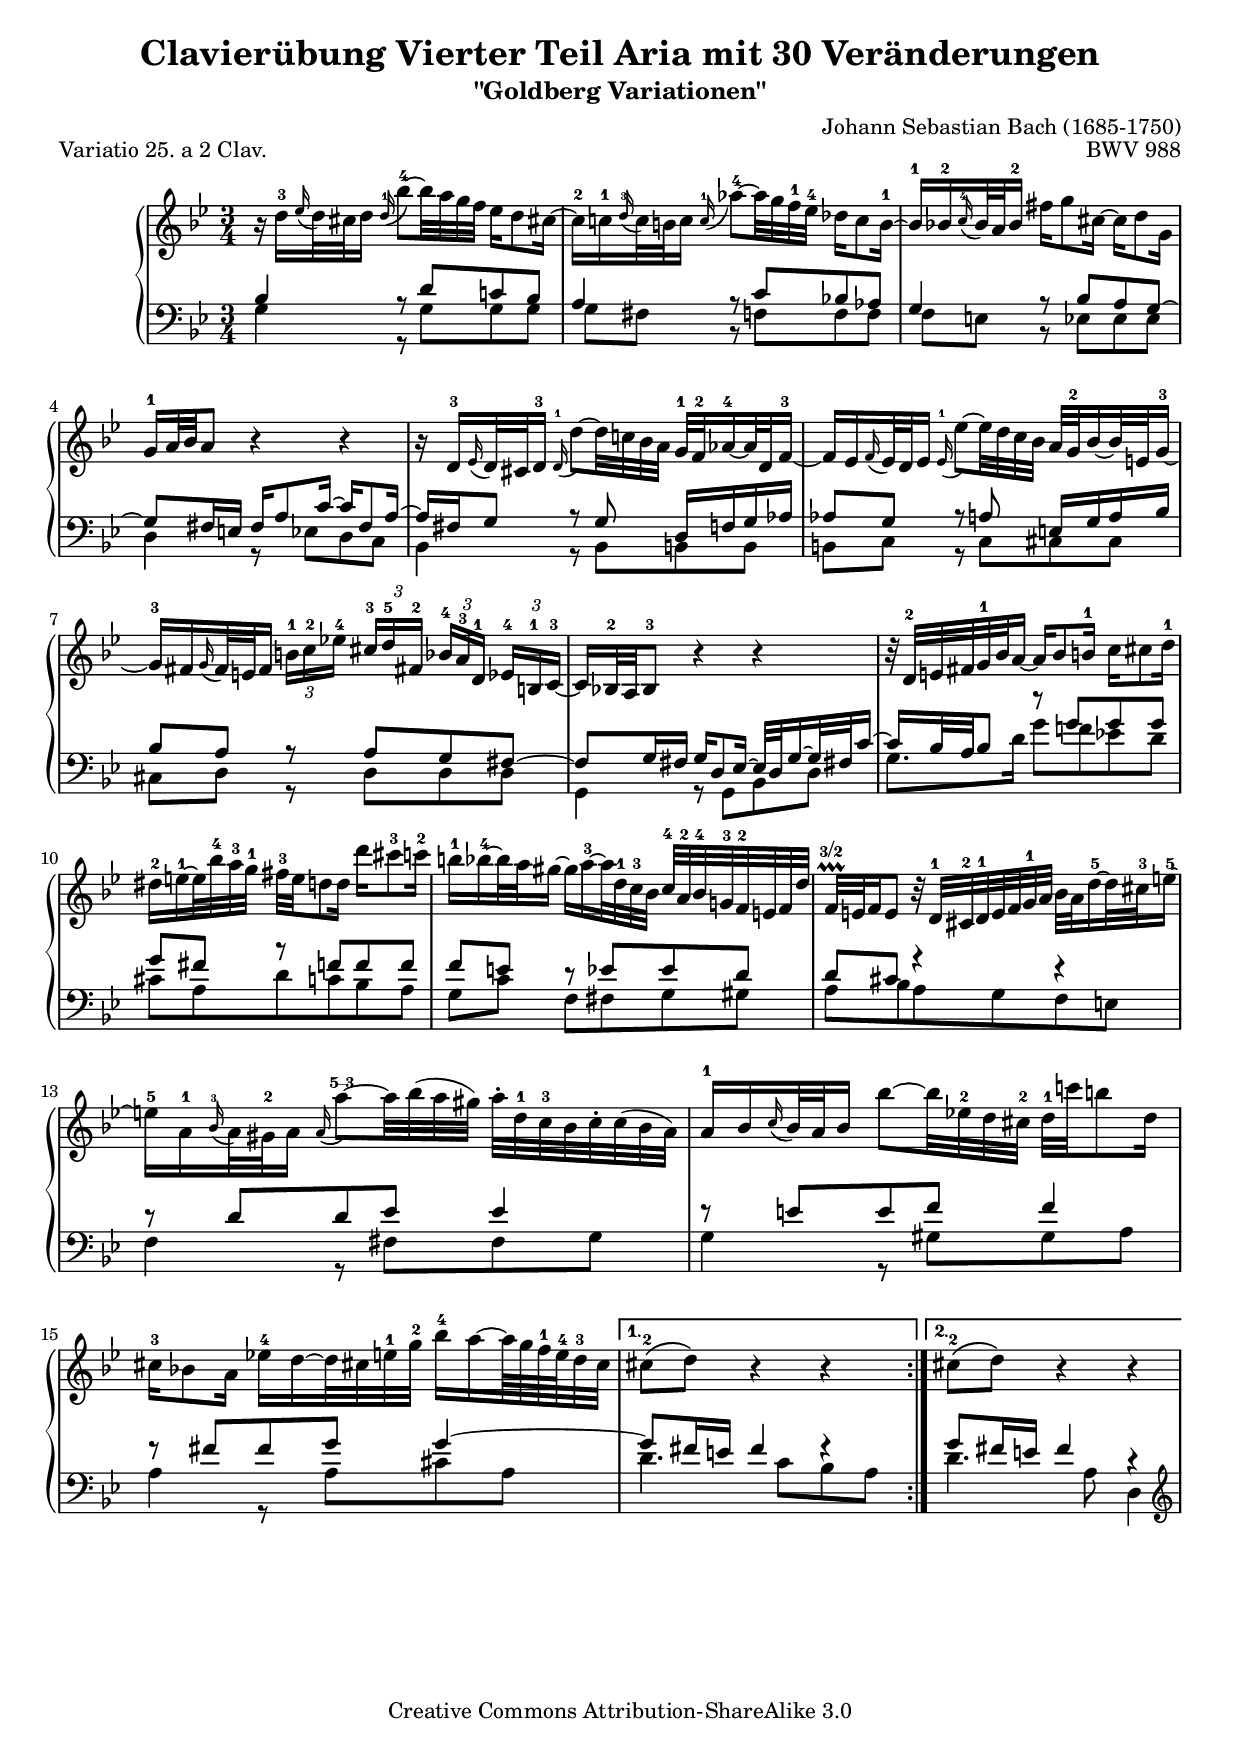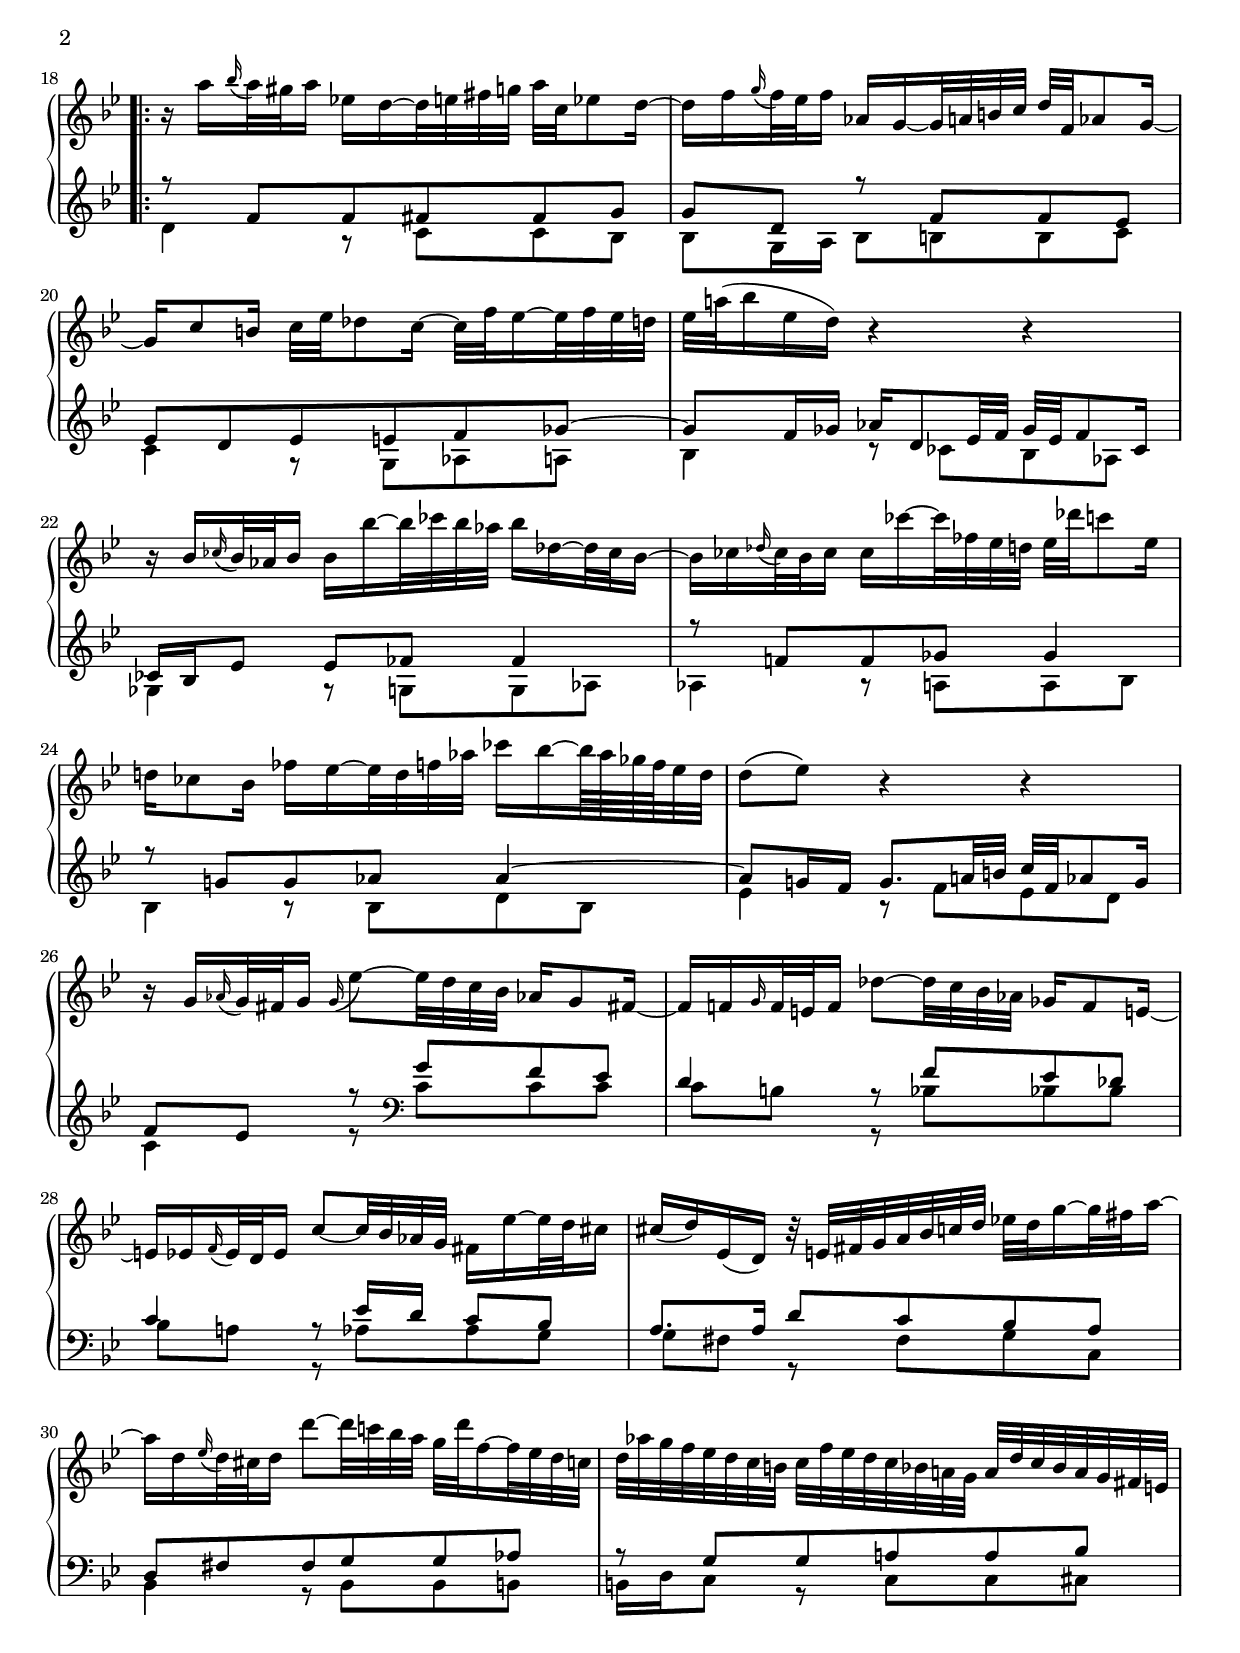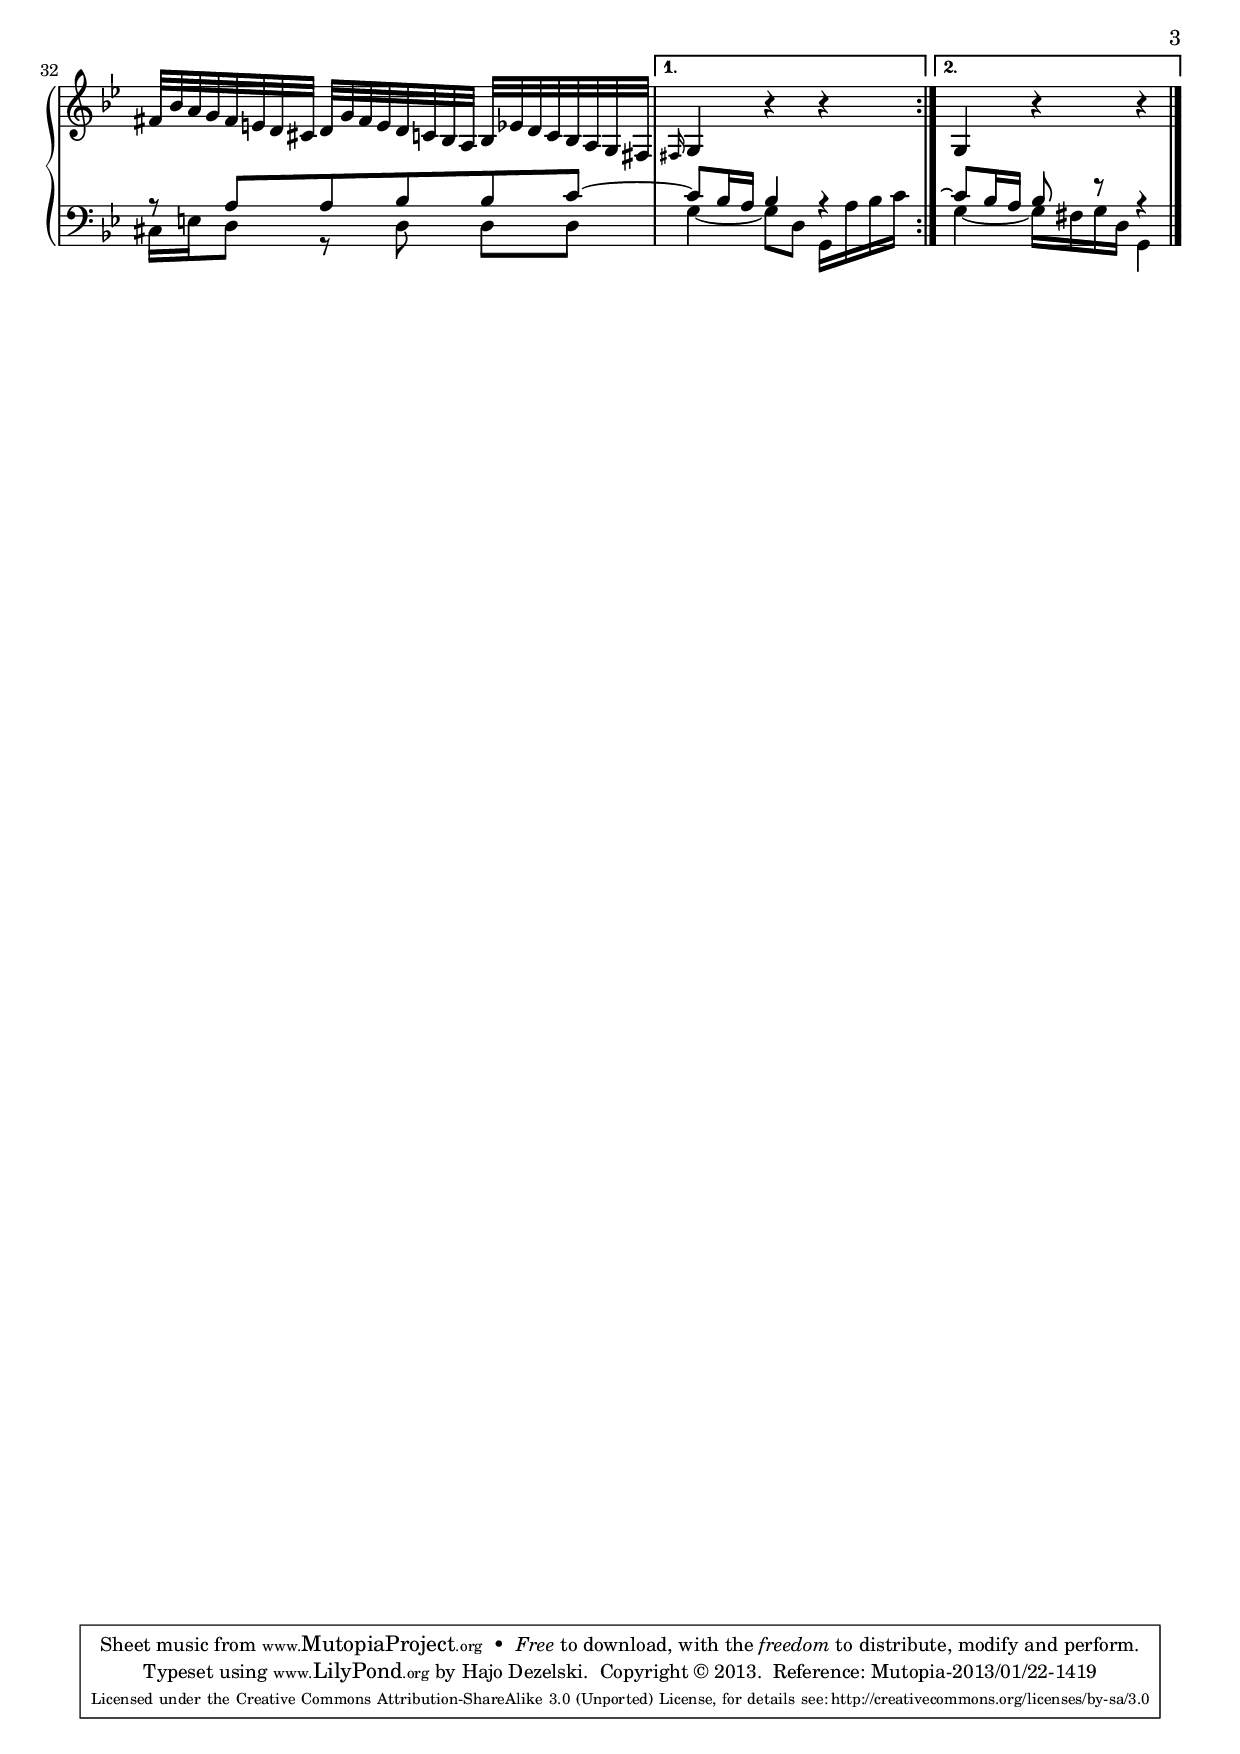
\version "2.16.1"

\paper {
	%top-system-spacing #'basic-distance = #0.0
	indent = 0.0
	%line-width = 20.0\cm
	ragged-bottom = ##t
	ragged-last-bottom = ##t
}

#(set-default-paper-size "a4")

#(set-global-staff-size 19)

\header {
	title = "Clavierübung Vierter Teil Aria mit 30 Veränderungen"
	subtitle = "\"Goldberg Variationen\""
	piece = "Variatio 25. a 2 Clav."
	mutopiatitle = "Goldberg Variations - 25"
	composer = "Johann Sebastian Bach (1685-1750)"
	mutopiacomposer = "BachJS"
	opus = "BWV 988"
	date = "1741"
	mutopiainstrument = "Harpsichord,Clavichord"
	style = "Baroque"
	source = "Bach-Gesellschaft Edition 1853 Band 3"
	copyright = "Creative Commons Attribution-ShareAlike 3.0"
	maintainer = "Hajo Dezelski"
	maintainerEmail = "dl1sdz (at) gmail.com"

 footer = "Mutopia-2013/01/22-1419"
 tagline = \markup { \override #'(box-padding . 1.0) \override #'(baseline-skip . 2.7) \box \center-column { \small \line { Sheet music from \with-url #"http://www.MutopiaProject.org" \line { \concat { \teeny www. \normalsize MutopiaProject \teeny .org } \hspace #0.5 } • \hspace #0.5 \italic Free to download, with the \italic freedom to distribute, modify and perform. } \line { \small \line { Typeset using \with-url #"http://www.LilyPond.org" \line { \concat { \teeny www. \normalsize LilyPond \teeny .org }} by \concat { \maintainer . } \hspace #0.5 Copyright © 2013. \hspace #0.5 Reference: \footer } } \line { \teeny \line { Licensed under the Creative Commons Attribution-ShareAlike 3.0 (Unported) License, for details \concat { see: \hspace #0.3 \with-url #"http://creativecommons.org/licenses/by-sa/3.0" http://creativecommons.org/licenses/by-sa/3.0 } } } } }
}

soprano = \relative d'' {
	\repeat volta 2 { %begin repeated section
		r16 d16-3 [ \appoggiatura es16 d32 cis d16 ] \once \override Slur #'direction = #UP \appoggiatura d16-1 bes'8-4 ~ [ bes32 a g f ] es16 [ d8 cis!16 ~ ] | \noBreak % 1
		cis16-2 [ c-1 \appoggiatura d16-3 c32 b c16 ]  \appoggiatura  c16-1 as'8-4 ~ [ as32 g f-1 es-4 ] des16 [ c8 b16-1 ~ ] | \noBreak % 2
		b16-1 [ bes-2  \appoggiatura  c16-4 bes32 a bes16-2 ] fis' [ g8 cis,16 ~ ] cis [ d8 g,16 ] |% 3
		g16-1 [ a32 bes a8 ] r4 r4 | \noBreak % 4
		r16 d,16-3 [ \appoggiatura ees16 d32 cis d16-3 ] \appoggiatura d16-1 d'8 ~ [ d32 c! bes a ] g-1 [ f-2 as16-4 ~ as32 d, f16-3 ~ ] |  \noBreak% 5
		f16 [ es  \appoggiatura  f16 es32 d es16 ] \appoggiatura es16-1  es'8 ~ [ es32 d c bes ] a32 [ g-2 bes16 ~ bes32 e,32 g16-3 ~] |  % 6
		g16-3 [ fis \appoggiatura g16 fis32 e fis16 ] 
		\times 2/3 { b16-1 [ c-2 es!-4 ] } 
		\times 2/3 { cis16-3  [d-5 fis,!-2 ] } 
		\times 2/3 { bes16-4 [ a-3 d,-1] } 
		\times 2/3 { es16-4 [ b-1 c-3 ~ ] } | \noBreak% 7
		c16 [ bes!32-2 a bes8-3 ] r4 r4 | \noBreak% 8
		r32 d32-2 [ e fis g-1 bes  a16 ~ ] a16 [ bes8 b16-1 ] c16 [ cis8 d16-1 ] | % 9
		dis16-2 [ e-1 ~ e32 bes'-4 a-3 g-1 ] fis-3 [ e d8 d16 ] d' [ cis8-3 c16-2 ] | % 10
		b16-1 [ bes-4 ~ bes32 a gis16 ~ ] gis [ a-3 ~ a32 d,-1 c-3 bes ] c-4 [ a-2 bes-4 g!-3 f-2 e f d' ] | \noBreak% 11
		f,32 \prallprall\finger "3/2" [ e f16 e8 ] r32 d32-1 [ cis-2 d-1 e f g-1 a ] bes [ a d16-5 ~ d32 cis-3 e16-5 ~ ] | % 12
		e16-5 [ a,-1 \appoggiatura bes16-3 a32 gis-2 a16 ] \once \override Slur #'direction = #UP  \appoggiatura a16 a'8\finger "5--3" ~ [ a32 bes (a gis ) ] a-. [ d,-1 c-3 bes c-. c (bes a ) ] | % 13
		a16-1 [ bes \appoggiatura c16 bes32 a bes16 ] bes'8 ~ [ bes32 es,!-2 d cis-2 ] d-1 [ c'! b8 d,16 ] | \break% 14
		cis16-3 [ bes!8 a16 ] es'!16-4 [ d ~ d32 cis! e-1 g-2 ] bes16-4 [ a ~ a64 g f-1 e-4 d32-3 cis ] | % 15 
	} %end of repeated section
	
	\alternative {
		{cis8-2\( [ d\) ] r4 r4 }
		{cis8-2\( [ d\) ] r4 r4 }
	}

 	\repeat volta 2 { %begin repeated section
		r16 a'16 [ \appoggiatura  bes16  a32 gis a16 ] es! [ d ~ d32 e fis g ] a [ c, es8 d16 ~ ] | % 17
		d16 [ f  \appoggiatura g16 f32 es f16 ] as, [ g ~ g32 a b c ] d [ f, as8 g16 ~ ] | % 18
		g16 [ c8 b16 ] c32 [ es des8 c16 ~ ] c32 [ f es16 ~ es32 f es d ] | % 19
		es32 [ a! ( bes16 es, d ) ] r4 r4 | % 20
		r16 bes16 [ \appoggiatura ces16 bes32 as bes16 ] bes [ bes' ~ bes32 ces bes as ] bes16 [ des, ~ des32 ces bes16 ~ ] | % 21
		bes16 [ ces  \appoggiatura des16 ces32 bes ces16 ] ces [ ces' ~ ces32 fes, es d] es [ des' c8 es,16 ] | % 22
		d!16 [ ces8 bes16 ] fes' [ es ~ es32 d f as ] ces16 [ bes ~ bes64 as64 ges64 f64 es32 d ] | % 23
		d8\( [ es8\) ] r4 r4 | % 24
		r16 g,16 [ \appoggiatura as16 g32 fis g16 ] \once \override Slur #'direction = #UP \appoggiatura g16 es'8 ~ [ es32 d c bes ] as!16 [ g8 fis!16 ] ~ | % 25
		fis16 [ f \grace g16 f32 e f16 ] des'8 ~ [ des32 c bes as ] ges16 [ f8 e!16 ~ ] | % 26
		e16 [ es  \appoggiatura f16 es32 d es16 ] c'8 ~ [ c32 bes as g ] fis16 [ es' ~ es32 d cis16 ] | % 27
		cis16 [ (d) es, (d) ] r32 e32 [ fis g a bes c d ] es! [ d g16 ~ g32 fis a16 ~ ] | % 28
		a16 [ d,  \appoggiatura es16 d32 cis d16 ] d'8 ~ [ d32 c! bes a ] g [ d' f,16 ~ f32 es d c ] | % 29
		d32 [ as' g f es d c b ] c [ f es d c bes a! g ] a [ d c bes a g fis e ] | % 30
		fis32 [ bes a g fis e d cis ] d [ g fis e d c bes a ] bes [ es d c bes a g fis ] | % 31	
	} %end repeated section

	\alternative {
		{ \grace fis16  g4 r4 r4 |} % 32 % \grace fis16
		{ g4 r4 r4 \bar "|." |}% 32 
	}
}

%%
%% Bass Clef
%% 

bassOne = \relative c' {
	\repeat volta 2 { %begin repeated section
		\stemUp
		bes4 r8 d8 [ c! bes ] | % 1
		a4 r8 c8 [ bes! as ] | % 2
		g4 r8 bes8 [ a g ~ ] | % 3
		g8 [ fis16 e ] fis [ a8 c16 ~ ] c [ fis,8 a16 ~ ] | % 4
		a16 [ fis g8 ] r8 g8 d16 [ f g as ] | % 5
		as8 [ g ] r8 a e16 [ g a bes ] | % 6
		bes8 [ a ] r8 a [ g fis ~ ] | % 7
		fis8 [ g16 fis ] g [ d8 es16 ~ ] es32 [ d g16 ~ g32 fis! c'16  ~ ] | % 8
		c16 [ bes32 a bes8 ] r8 g' [ g g ] | %9
		g8 [ fis ] r8 f [ f f ] | % 10
		f8 [ e ] r8 es [ es d ] | % 11
		d8 [ cis ] r4 r4 | % 12
		r8 d8 [ d es ] es4 | % 13
		r8 e8 [ e f ] f4 | % 14
		r8 fis8 [ fis g ] g4 ~ | % 15
	} %end of repeated section

	\alternative { 
		{ g8 [ fis16 e ] fis4 fis4\rest }
		{ g8 [ fis16 e ] fis4 r4 }
	}
 
	\repeat volta 2 { %begin repeated section
		r8 f8 [ f fis fis g ] | % 17
		g8 [ d ] r8 f8 [ f es ] | % 18
		es8 [ d es e f ges ~] | % 19
		ges8 [ f16 ges ] as [ d,8 es32 f ] ges [ es f8 ces16 ] | % 20
		ces16 [ bes es8 ] es [ fes ] fes4 | % 21
		r8 f! [ f ges ] ges4 | % 22
		r8 g! [ g as ] as4 ~ | % 23
		as8 [ g!16 f ] g8. [ a32 b ] c [ f, as8 g16 ] | % 24
		f8 [ es ] r8 \clef "bass" g [ f es ] | % 25
		d4 r8 f8 [ es des ] | % 26
		c4 r8 es16 [ d ] c8 [ bes ] | % 27
		a8. [ a16 ] d8 [ c bes a ] | % 28
		d,8 [ fis fis g g as ] | % 29
		r8 g [ g a! a bes ] | % 30
		r8 a [ a bes bes c ~ ] | % 31
	} %end repeated section

	\alternative {
		{c8 [ bes16 a ] bes4 r4 |} % 32
		{c8\repeatTie [ bes16 a ] bes8 r8 r4 |} % 34
	}
}

bassTwo = \relative g {
	\repeat volta 2 { %begin repeated section
		\stemDown	 
		g4 r8 g8 [ g g ] | % 1
		g8 [ fis ] b, \rest f' [ f f ] | % 2
		f8 [ e ] b8\rest es8 [ es es ] | % 3
		d4 r8 es8 [ d  c ] | % 4
		bes4 r8 bes8 [ b b ] | % 5
		b8 [ c ] r8 c8 [ cis cis ] | % 6
		cis8 [ d ] r8 d [ d d ] | % 7
		g,4 r8 g [ bes d ] | % 8
		g8. [ d'16 ] g8 [ f! es! d ] | % 9
		cis8 [ a d c bes a ] | % 10
		g8 [ c ] f, [ fis g gis ] | % 11
		a8 [ bes a g f e ] | % 12
		f4 r8 fis8 [ fis g ] | % 13
		g4 r8 gis8 [ gis a ] | % 14
		a4 r8 a8 [ cis a ] | % 15
	} %end of repeated section

	\alternative { 
		{ d4. c8 [ bes a ] | } % 16
		{ d4. a8 d,4 | } % 16
	}
 
	\repeat volta 2 { %begin repeated section
		\clef "treble" 
		d'4 r8 c [ c bes ] | % 17
		bes8 [ g16 a ] bes8 [ b b c ] | % 18
		c4 r8 g8 [ as a ] | % 19
		bes4 r8 ces8 [ bes as] | % 20
		ges4 r8 g8 [ g  as ] | % 21
		as4 r8 a8 [ a bes ] | % 22
		bes4 r8 bes8 [ d bes ] | % 23
		es4 r8 f8 [ es  d ] | % 24
		c4 r8 \clef "bass" c8 [ c c ] | % 25
		c8 [ b ] r8 bes8 [ bes! bes ] | % 26
		bes8 [ a! ] r8 as8 [ as g ] | % 27
		g8 [ fis ] r8 fis8 [ g c, ] | % 28
		bes4 r8 bes8 [ bes b ] | % 29
		b16 [ d c8 ] r8 c8 [ c cis ] | % 30
		cis16 [ e d8 ] r8 d8 d [ d ] | % 31
	} %end repeated section
	
	\alternative {
		{ g4 ~ g8 [ d ] g,16 [ a' bes c ] |} % 32
		{ g4 ~ g16 [ fis g d ] g,4 |} % 32
	}
}

bass = << \bassOne \\ \bassTwo>>

%% Merge score - Piano staff

\score {
	\context PianoStaff <<
	%\set PianoStaff.instrumentName = "Clavier "
	\set PianoStaff.midiInstrument = "harpsichord"
	\new Staff = "upper" { \clef "treble" \key g \minor \time 3/4 \soprano }
	\new Staff = "lower" { \clef "bass" \key g \minor \time 3/4 \bass }
		% \clef "bass" \key bes \major \time 3/4 
	>>
	\layout{ }
	\midi { }
}
